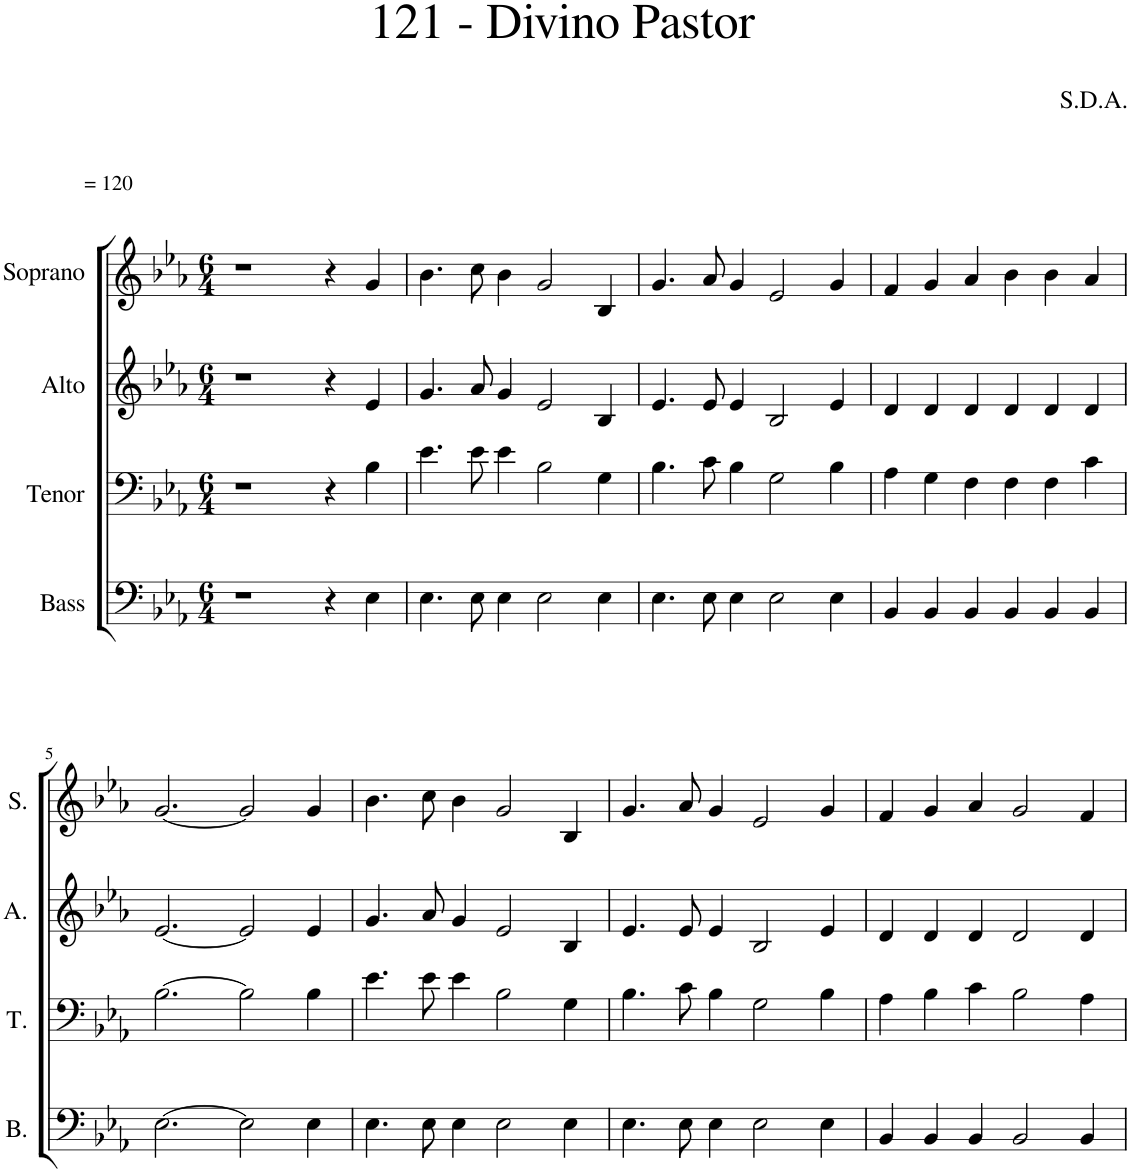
**kern	**kern	**kern	**kern
*part4	*part3	*part2	*part1
*staff4	*staff3	*staff2	*staff1
*I"Bass	*I"Tenor	*I"Alto	*I"Soprano
*I'B.	*I'T.	*I'A.	*I'S.
*clefF4	*clefF4	*clefG2	*clefG2
*k[b-e-a-]	*k[b-e-a-]	*k[b-e-a-]	*k[b-e-a-]
*M6/4	*M6/4	*M6/4	*M6/4
=1	=1	=1	=1
!	!	!	!LO:TX:a:t== 120
1r	1r	1r	1r
4r	4r	4r	4r
4E-\	4B-\	4e-/	4g/
=2	=2	=2	=2
4.E-\	4.e-\	4.g/	4.b-\
8E-\	8e-\	8a-/	8cc\
4E-\	4e-\	4g/	4b-\
2E-\	2B-\	2e-/	2g/
4E-\	4G\	4B-/	4B-/
=3	=3	=3	=3
4.E-\	4.B-\	4.e-/	4.g/
8E-\	8c\	8e-/	8a-/
4E-\	4B-\	4e-/	4g/
2E-\	2G\	2B-/	2e-/
4E-\	4B-\	4e-/	4g/
=4	=4	=4	=4
4BB-/	4A-\	4d/	4f/
4BB-/	4G\	4d/	4g/
4BB-/	4F\	4d/	4a-/
4BB-/	4F\	4d/	4b-\
4BB-/	4F\	4d/	4b-\
4BB-/	4c\	4d/	4a-/
!!LO:LB:g=z
=5	=5	=5	=5
[2.E-\	[2.B-\	[2.e-/	[2.g/
2E-\]	2B-\]	2e-/]	2g/]
4E-\	4B-\	4e-/	4g/
=6	=6	=6	=6
4.E-\	4.e-\	4.g/	4.b-\
8E-\	8e-\	8a-/	8cc\
4E-\	4e-\	4g/	4b-\
2E-\	2B-\	2e-/	2g/
4E-\	4G\	4B-/	4B-/
=7	=7	=7	=7
4.E-\	4.B-\	4.e-/	4.g/
8E-\	8c\	8e-/	8a-/
4E-\	4B-\	4e-/	4g/
2E-\	2G\	2B-/	2e-/
4E-\	4B-\	4e-/	4g/
=8	=8	=8	=8
4BB-/	4A-\	4d/	4f/
4BB-/	4B-\	4d/	4g/
4BB-/	4c\	4d/	4a-/
2BB-/	2B-\	2d/	2g/
4BB-/	4A-\	4d/	4f/
=	=	=	=
*-	*-	*-	*-
